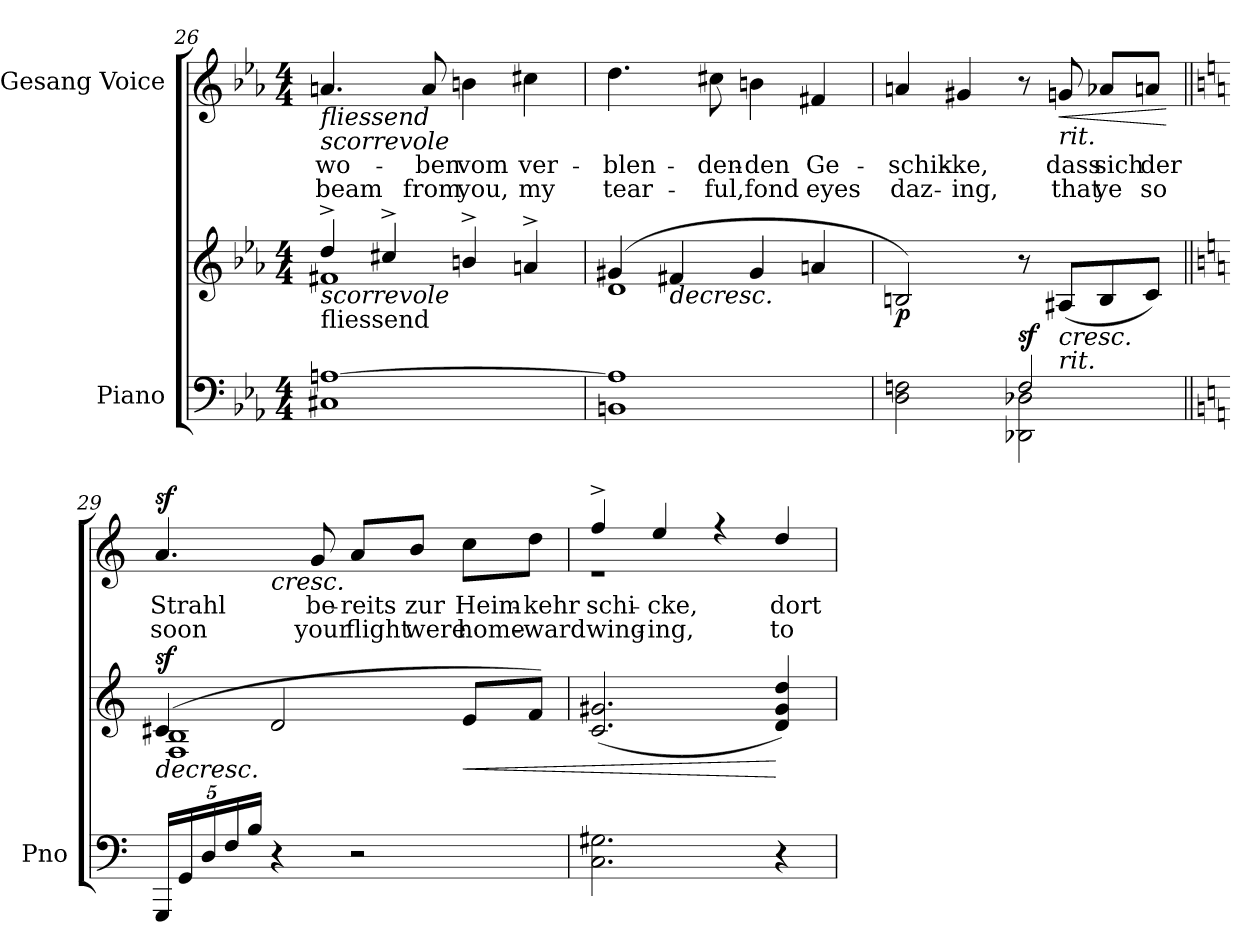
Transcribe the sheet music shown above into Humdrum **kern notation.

**kern	**kern	**dynam	**kern	**text	**text	**dynam
*part2	*part2	*part2	*part1	*part1	*part1	*part1
*staff3	*staff2	*staff2/3	*staff1	*staff1	*staff1	*staff1
*I"Piano	*	*	*I"Gesang Voice	*	*	*
*I'Pno	*	*	*	*	*	*
!!LO:PB:g=z
*clefF4	*clefG2	*	*clefG2	*	*	*
*k[b-e-a-]	*k[b-e-a-]	*	*k[b-e-a-]	*	*	*
*M4/4	*M4/4	*	*M4/4	*	*	*
=26	=26	=26	=26	=26	=26	=26
*	*^	*	*	*	*	*
!	!	!	!	!LO:TX:b:i:t=fliessend	!	!	!
!	!	!	!	!LO:TX:b:i:t=scorrevole	!	!	!
!	!LO:TX:b:i:t=scorrevole	!	!	!	!	!	!
!	!LO:TX:b:t=fliessend	!	!	!	!	!	!
!	!	!	!	!	!LO:LY:b	!LO:LY:b	!
1C#X [1An	4dd^/	1f#X	.	4.an/	-wo-	beam	.
.	4cc#X^/	.	.	.	.	.	.
!	!	!	!	!	!LO:LY:b	!LO:LY:b	!
.	.	.	.	8a/	-ben	from	.
!	!	!	!	!	!LO:LY:b	!LO:LY:b	!
.	4bn^/	.	.	4bn\	vom	you,	.
!	!	!	!	!	!LO:LY:b	!LO:LY:b	!
.	4an^>/	.	.	4cc#X\	ver-	my	.
=27	=27	=27	=27	=27	=27	=27	=27
!	!	!	!	!	!LO:LY:b	!LO:LY:b	!
1BBn 1A]	(4g#X/	1d	.	4.dd\	-blen-	tear-	.
!	!	!	!LO:HP:b	!	!	!	!
.	4f#X/	.	>	.	.	.	.
!	!	!	!	!	!LO:LY:b	!LO:LY:b	!
.	.	.	.	8cc#X\	-den-	-ful,	.
!	!	!	!	!	!LO:LY:b	!LO:LY:b	!
.	4g#/	.	.	4bn\	-den	fond	.
!	!	!	!	!	!LO:LY:b	!LO:LY:b	!
.	4an/	.	.	4f#X/	Ge-	eyes	.
*	*v	*v	*	*	*	*	*
=28	=28	=28	=28	=28	=28	=28
*^	*	*	*	*	*	*
!	!	!	!LO:DY:b	!	!LO:LY:b	!LO:LY:b	!
2D\ 2Fn\	2ryy	2Bn/)	p	4an/	-schik-	daz-	.
!	!	!	!	!	!LO:LY:b	!LO:LY:b	!
.	.	.	.	4g#X/	-ke,	-ing,	.
!	!	!	!LO:DY:b	!	!	!	!
2F/	2DD-X\ 2D-X\	8r	sf	8r	.	.	.
!	!	!	!	!LO:TX:b:i:t=rit.	!	!	!
!	!	!LO:TX:b:i:t=rit.	!	!	!	!	!
!	!	!	!LO:HP:b	!	!LO:LY:b	!LO:LY:b	!LO:HP:b
.	.	(8A#X/L	<	8gn/	dass	that	<
!	!	!	!	!	!LO:LY:b	!LO:LY:b	!
.	.	8B/	.	8a-X/L	sich	ye	.
!	!	!	!	!	!LO:LY:b	!LO:LY:b	!
.	.	8c/J)	.	8an/J	der	so	.
*v	*v	*	*	*	*	*	*
.	.	]	.	.	.	[
!!LO:PB:g=z
=29||	=29||	=29||	=29||	=29||	=29||	=29||
*k[]	*k[]	*	*k[]	*	*	*
!	!	!	!LO:TX:a:B:t=Etwas bewegter	!	!	!
!	!	!	!LO:TX:b:i:t=Poco più moto	!	!	!
!	!	!LO:HP:b	!	!LO:LY:b	!LO:LY:b	!
*	*^	*	*^	*	*	*
!	!	!	!LO:DY:n=1:a	!	!	!	!	!LO:DY:a
20GGG/LL	(4c#X/	1F 1B	> sf	4.a/	4ryy	Strahl	soon	sf
20GG/	.	.	.	.	.	.	.	.
20D/	.	.	.	.	.	.	.	.
20F/	.	.	.	.	.	.	.	.
20B/JJ	.	.	.	.	.	.	.	.
!	!	!	!	!	!	!	!	!LO:HP:b
4r	2d/	.	[	.	4ryy	.	.	<
!	!	!	!	!	!	!LO:LY:b	!LO:LY:b	!
.	.	.	.	8g/	.	be-	your	.
!	!	!	!	!	!	!LO:LY:b	!LO:LY:b	!
2r	.	.	.	8a/L	2ryy	-reits	flight	.
!	!	!	!	!	!	!LO:LY:b	!LO:LY:b	!
.	.	.	.	8b/J	.	zur	were	.
!	!	!	!LO:HP:b	!	!	!LO:LY:b	!LO:LY:b	!
.	8e/L	.	<	8cc\L	.	Heim-	home-	.
!	!	!	!	!	!	!LO:LY:b	!LO:LY:b	!
.	8f/J)	.	.	8dd\J	.	-kehr	-ward	.
*	*v	*v	*	*	*	*	*	*
*	*	*	*v	*v	*	*	*
.	.	]	.	.	.	.
=30	=30	=30	=30	=30	=30	=30
!	!	!	!	!LO:LY:b	!LO:LY:b	!LO:HP:b
*	*	*	*^	*	*	*
2.C\ 2.G#X\	(>2.c/ 2.g#X/	.	4ff^/	1r	schi-	wing-	>
!	!	!	!	!	!LO:LY:b	!LO:LY:b	!
.	.	.	4ee/	.	-cke,	-ing,	.
.	.	.	4r	.	.	.	[
!	!	!	!	!	!LO:LY:b	!LO:LY:b	!
4r	4d/ 4g#/ 4dd/)	[	4dd/	.	dort-	to	.
*	*	*	*v	*v	*	*	*
.	.	.	.	.	.	]
=	=	=	=	=	=	=
*-	*-	*-	*-	*-	*-	*-
